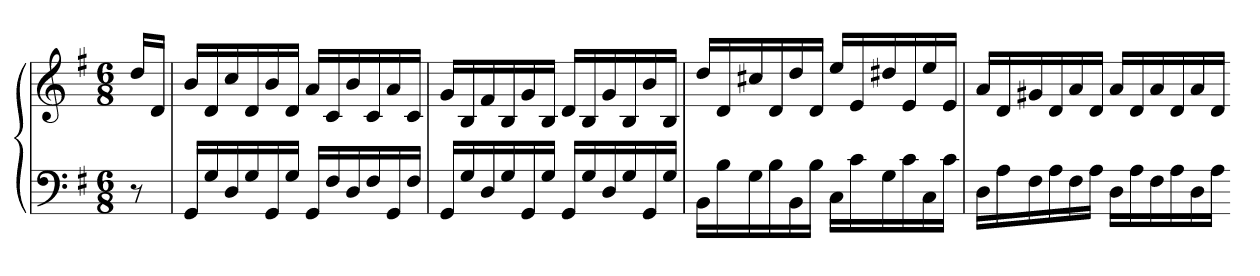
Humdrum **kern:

**kern	**kern
*part1	*part1
*staff2	*staff1
*clefF4	*clefG2
*k[f#]	*k[f#]
*G:	*G:
*M6/8	*M6/8
=	=
8r	16ddLL
.	16dJJ
=121	=121
16GGLL	16bLL
16G	16d
16D	16cc
16G	16d
16GG	16b
16GJJ	16dJJ
16GGLL	16aLL
16F#	16c
16D	16b
16F#	16c
16GG	16a
16F#JJ	16cJJ
=122	=122
16GGLL	16gLL
16G	16B
16D	16f#
16G	16B
16GG	16g
16GJJ	16BJJ
16GGLL	16dLL
16G	16B
16D	16g
16G	16B
16GG	16b
16GJJ	16BJJ
=123	=123
16BBLL	16ddLL
16B	16d
16G	16cc#X
16B	16d
16BB	16dd
16BJJ	16dJJ
16CLL	16eeLL
16c	16e
16G	16dd#X
16c	16e
16C	16ee
16cJJ	16eJJ
=124	=124
16DLL	16aLL
16A	16d
16F#	16g#X
16A	16d
16F#	16a
16AJJ	16dJJ
16DLL	16aLL
16A	16d
16F#	16a
16A	16d
16D	16a
16AJJ	16dJJ
=-	=-
*-	*-
